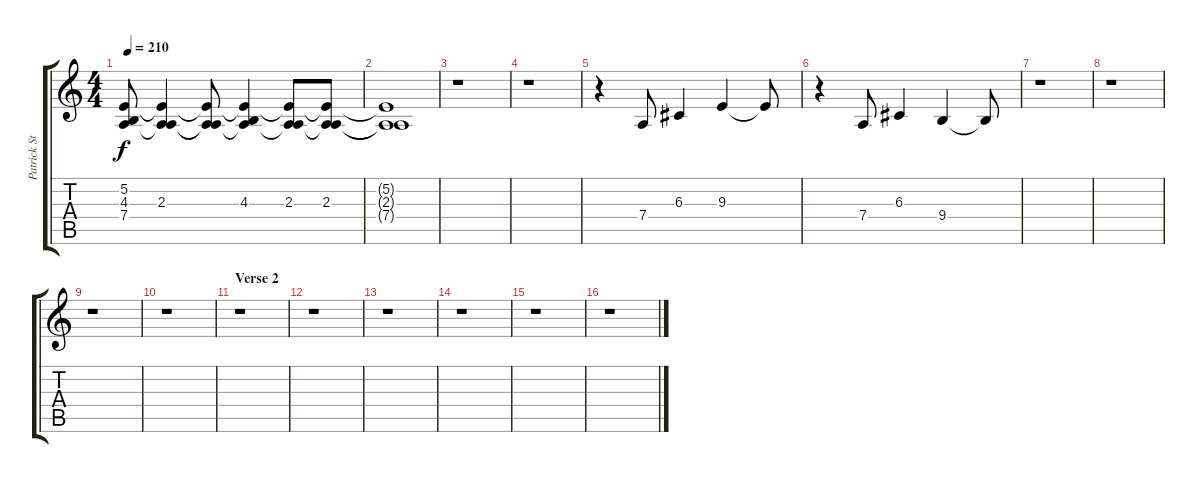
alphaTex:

\track ("Patrick Stump (Backing Vocals)" "Patrick St") {instrument oboe}
\staff {score tabs}
\tuning (E4 B3 G3 D3 A2 E2) {hide}
\ts (4 4)
\tempo 210
\clef g2
\ks c
(5.2{t} 4.3{t} 7.4{t}).8{dy f} (5.2{t} 2.3 7.4{t}).4 (5.2{t} 2.3{t} 7.4{t}).8 (5.2{t} 4.3 7.4{t}).4 (5.2{t} 2.3 7.4{t}).8 (5.2{t} 2.3 7.4{t}).8 |
(5.2{t} 2.3{t} 7.4{t}).1 |
r.1 |
r.1 |
r.4{balance 0} 7.4.8 6.3.4 9.3.4 9.3{t}.8 |
r.4{balance 16} 7.4.8 6.3.4 9.4.4 9.4{t}.8{balance 8} |
r.1 |
r.1 |
r.1 |
r.1 |
\section ("" "Verse 2")
r.1 |
r.1 |
r.1 |
r.1 |
r.1 |
r.1
